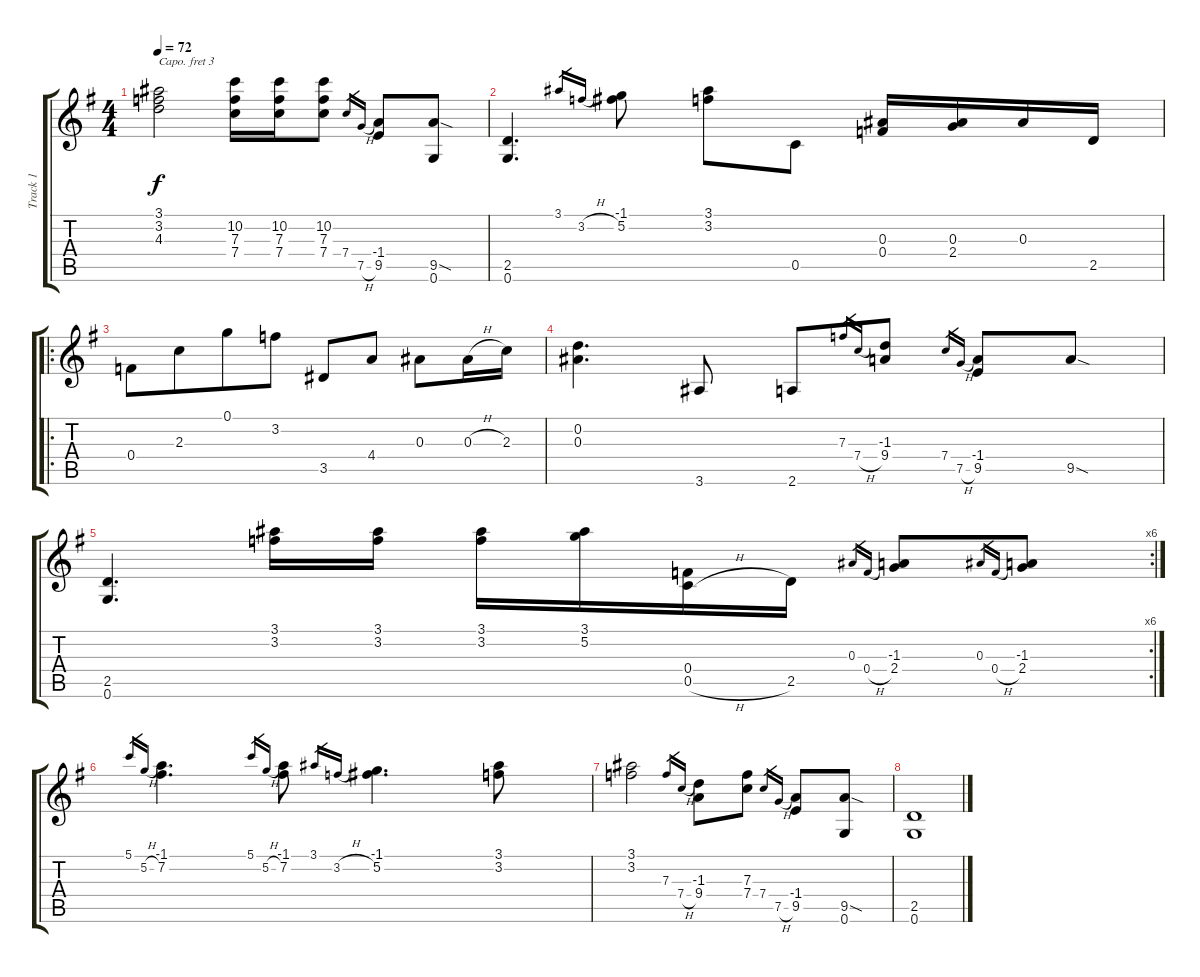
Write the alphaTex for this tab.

\track ("Track 1" "Track 1") {instrument electricguitarclean}
\staff {score tabs}
\capo 3
\tuning (E4 B3 G3 D3 A2 E2) {hide}
\ts (4 4)
\tempo 72
\clef g2
\ks g
(3.1 3.2 4.3).2{dy f} (10.2 7.3 7.4).16 (10.2 7.3 7.4).16 (10.2 7.3 7.4).8 7.4.16{gr} 7.5{h}.16{gr} (-1.4 9.5).8 (9.5{sod} 0.6).8 |
(2.5 0.6).4{d} 3.1.16{gr} 3.2{h}.16{gr} (-1.1 5.2).8 (3.1 3.2).8 0.5.8 (0.3 0.4).16 (0.3 2.4).16 0.3.16 2.5.16 |
\ro
0.4.8 2.3.8{beam merge} 0.1.8 3.2.8 3.5.8 4.4.8 0.3.8 0.3{h}.16 2.3.16 |
(0.2 0.3).4{d} 3.6.8 2.6.8 7.3.16{gr} 7.4{h}.16{gr} (-1.3 9.4).8 7.4.16{gr} 7.5{h}.16{gr} (-1.4 9.5).8 9.5{sod}.8 |
\rc 6
(2.5 0.6).4{d} (3.1 3.2).16 (3.1 3.2).16 (3.1 3.2).16 (3.1 5.2).16 (0.4 0.5{h}).16 2.5.16 0.3.16{gr} 0.4{h}.16{gr} (-1.3 2.4).8 0.3.16{gr} 0.4{h}.16{gr} (-1.3 2.4).8 |
5.1.16{gr} 5.2{h}.16{gr} (-1.1 7.2).4{d} 5.1.16{gr} 5.2{h}.16{gr} (-1.1 7.2).8 3.1.16{gr} 3.2{h}.16{gr} (-1.1 5.2).4{d} (3.1 3.2).8 |
(3.1 3.2).2 7.3.16{gr} 7.4{h}.16{gr} (-1.3 9.4).8 (7.3 7.4).8 7.4.16{gr} 7.5{h}.16{gr} (-1.4 9.5).8 (9.5{sod} 0.6).8 |
(2.5 0.6).1
